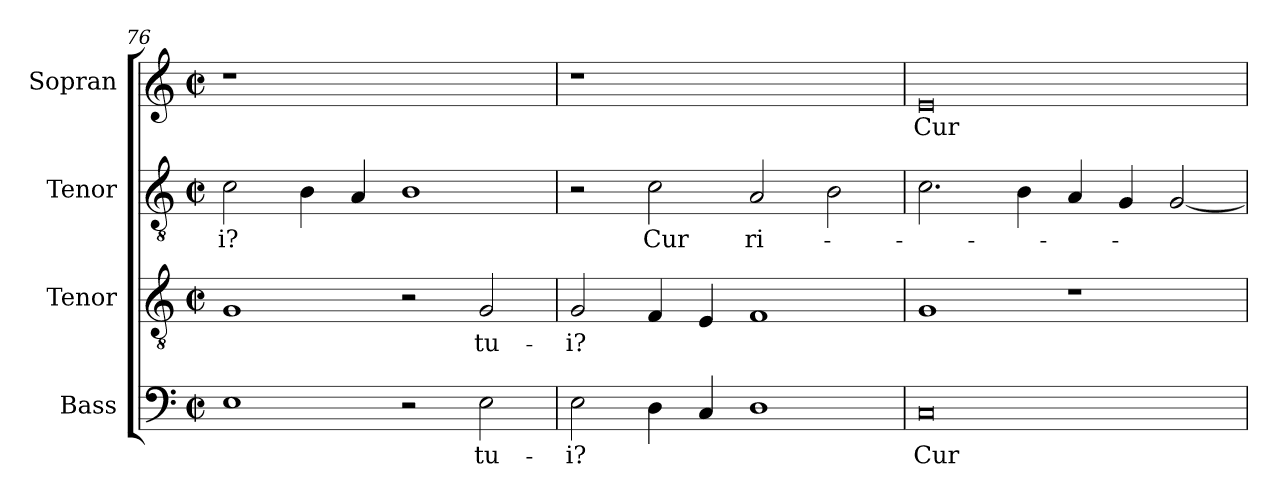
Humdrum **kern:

**kern	**text	**kern	**text	**kern	**text	**kern	**text
*part4	*part4	*part3	*part3	*part2	*part2	*part1	*part1
*staff4	*staff4	*staff3	*staff3	*staff2	*staff2	*staff1	*staff1
*I"Bass	*	*I"Tenor	*	*I"Tenor	*	*I"Sopran	*
*	*	*I'Tenor	*	*	*	*	*
*clefF4	*	*clefGv2	*	*clefGv2	*	*clefG2	*
*	*	*ITrd7c12	*	*ITrd7c12	*	*	*
*k[]	*	*k[]	*	*k[]	*	*k[]	*
*M2/2	*	*M2/2	*	*M2/2	*	*M2/2	*
*met(c|)	*	*met(c|)	*	*met(c|)	*	*met(c|)	*
=76	=76	=76	=76	=76	=76	=76	=76
!	!	!	!	!	!LO:LY:b:color=#000000	!LO:N:vis=1	!
1Ei	.	1GGi	.	2Ci\	-i?	1r	.
.	.	.	.	4BBi\	.	.	.
.	.	.	.	4AAi/	.	.	.
2r	.	2r	.	1BBi	.	1ryy	.
!	!LO:LY:b:color=#000000	!	!	!	!	!	!
!	!	!	!LO:LY:b:color=#000000	!	!	!	!
2Ei\	tu-	2GGi/	tu-	.	.	.	.
=77	=77	=77	=77	=77	=77	=77	=77
!	!LO:LY:b:color=#000000	!	!	!	!	!	!
!	!	!	!LO:LY:b:color=#000000	!	!	!LO:N:vis=1	!
2Ei\	-i?	2GGi/	-i?	2r	.	1r	.
!	!	!	!	!	!LO:LY:b:color=#000000	!	!
4Di\	.	4FFi/	.	2Ci\	Cur	.	.
4Ci/	.	4EEi/	.	.	.	.	.
!	!	!	!	!	!LO:LY:b:color=#000000	!	!
1Di	.	1FFi	.	2AAi/	ri-	1ryy	.
.	.	.	.	2BBi\	.	.	.
!!LO:PB:g=z
=78	=78	=78	=78	=78	=78	=78	=78
!	!LO:LY:b:color=#000000	!	!	!	!	!	!
!	!	!	!	!	!	!	!LO:LY:b:color=#000000
0Ci	Cur	1GGi	.	2.Ci\	.	0ei	Cur
.	.	.	.	4BBi\	.	.	.
.	.	1r	.	4AAi/	.	.	.
.	.	.	.	4GGi/	.	.	.
.	.	.	.	[<2GGi/	.	.	.
=	=	=	=	=	=	=	=
*-	*-	*-	*-	*-	*-	*-	*-
